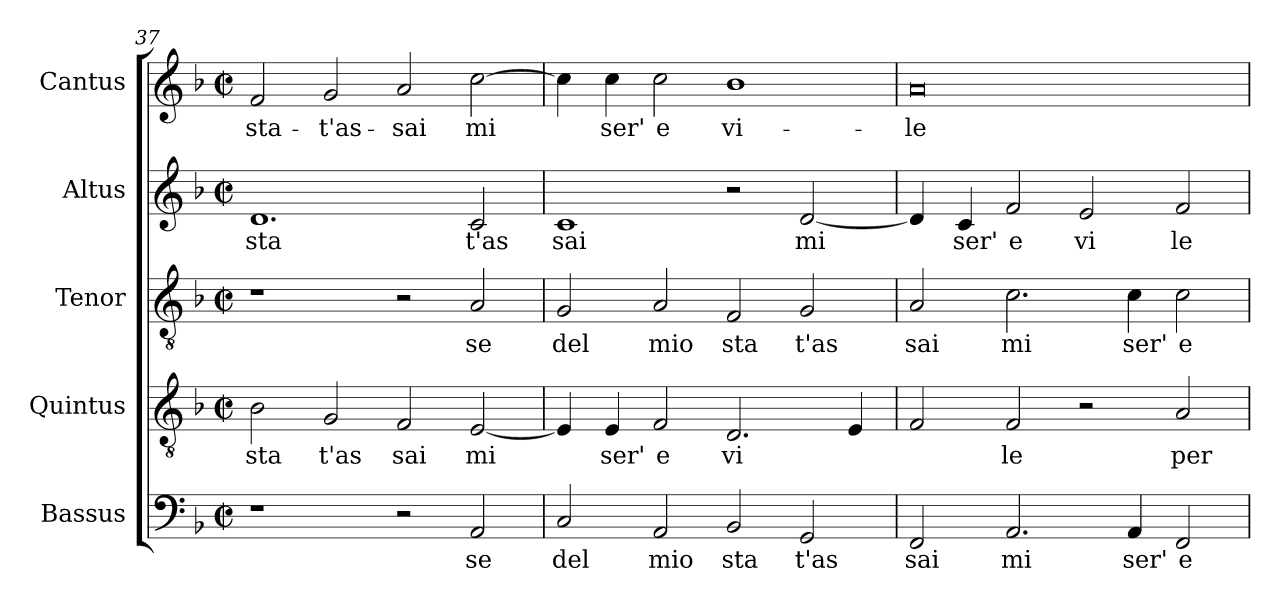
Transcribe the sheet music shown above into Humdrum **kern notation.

**kern	**text	**kern	**text	**kern	**text	**kern	**text	**kern	**text
*part5	*part5	*part4	*part4	*part3	*part3	*part2	*part2	*part1	*part1
*staff5	*staff5	*staff4	*staff4	*staff3	*staff3	*staff2	*staff2	*staff1	*staff1
*I"Bassus	*	*I"Quintus	*	*I"Tenor	*	*I"Altus	*	*I"Cantus	*
!!LO:PB:g=z
*clefF4	*	*clefGv2	*	*clefGv2	*	*clefG2	*	*clefG2	*
*k[b-]	*	*k[b-]	*	*k[b-]	*	*k[b-]	*	*k[b-]	*
*F:	*	*F:	*	*F:	*	*F:	*	*F:	*
*M2/2	*	*M2/2	*	*M2/2	*	*M2/2	*	*M2/2	*
*met(c|)	*	*met(c|)	*	*met(c|)	*	*met(c|)	*	*met(c|)	*
=37	=37	=37	=37	=37	=37	=37	=37	=37	=37
!	!	!	!LO:LY:b:cj	!	!	!	!LO:LY:b:cj	!	!LO:LY:b:cj
1r	.	2B-\	sta	1r	.	1.d	sta	2f/	sta-
!	!	!	!LO:LY:b:cj	!	!	!	!	!	!LO:LY:b:cj
.	.	2G/	t'as	.	.	.	.	2g/	-t'as-
!	!	!	!LO:LY:b:cj	!	!	!	!	!	!LO:LY:b:cj
2r	.	2F/	sai	2r	.	.	.	2a/	-sai
!	!LO:LY:b:cj	!	!LO:LY:b:cj	!	!LO:LY:b:cj	!	!LO:LY:b:cj	!	!LO:LY:b:cj
2AA/	se	[<2E/	mi	2A/	se	2c/	t'as	[>2cc\	mi-
=38	=38	=38	=38	=38	=38	=38	=38	=38	=38
!	!LO:LY:b:cj	!	!LO:LY:b:cj	!	!LO:LY:b:cj	!	!LO:LY:b:cj	!	!LO:LY:b:cj
2C/	del	4E/]	.	2G/	del	1c	sai	4cc\]	--
!	!	!	!LO:LY:b:cj	!	!	!	!	!	!LO:LY:b:cj
.	.	4E/	ser'	.	.	.	.	4cc\	-ser'
!	!LO:LY:b:cj	!	!LO:LY:b:cj	!	!LO:LY:b:cj	!	!	!	!LO:LY:b:cj
2AA/	mio	2F/	e	2A/	mio	.	.	2cc\	e
!	!LO:LY:b:cj	!	!LO:LY:b:cj	!	!LO:LY:b:cj	!	!	!	!LO:LY:b:cj
2BB-/	sta	2.D/	vi	2F/	sta	2r	.	1b-	vi-
!	!LO:LY:b:cj	!	!	!	!LO:LY:b:cj	!	!LO:LY:b:cj	!	!
2GG/	t'as	.	.	2G/	t'as	[<2d/	mi	.	.
!	!	!	!LO:LY:b:cj	!	!	!	!	!	!
.	.	4E/	.	.	.	.	.	.	.
=39	=39	=39	=39	=39	=39	=39	=39	=39	=39
!	!LO:LY:b:cj	!	!LO:LY:b:cj	!	!LO:LY:b:cj	!	!LO:LY:b:cj	!	!LO:LY:b:cj
2FF/	sai	2F/	.	2A/	sai	4d/]	.	0a	-le
!	!	!	!	!	!	!	!LO:LY:b:cj	!	!
.	.	.	.	.	.	4c/	ser'	.	.
!	!LO:LY:b:cj	!	!LO:LY:b:cj	!	!LO:LY:b:cj	!	!LO:LY:b:cj	!	!
2.AA/	mi	2F/	le	2.c\	mi	2f/	e	.	.
!	!	!	!	!	!	!	!LO:LY:b:cj	!	!
.	.	2r	.	.	.	2e/	vi	.	.
!	!LO:LY:b:cj	!	!	!	!LO:LY:b:cj	!	!	!	!
4AA/	ser'	.	.	4c\	ser'	.	.	.	.
!	!LO:LY:b:cj	!	!LO:LY:b:cj	!	!LO:LY:b:cj	!	!LO:LY:b:cj	!	!
2FF/	e	2A/	per	2c\	e	2f/	le	.	.
=	=	=	=	=	=	=	=	=	=
*-	*-	*-	*-	*-	*-	*-	*-	*-	*-
